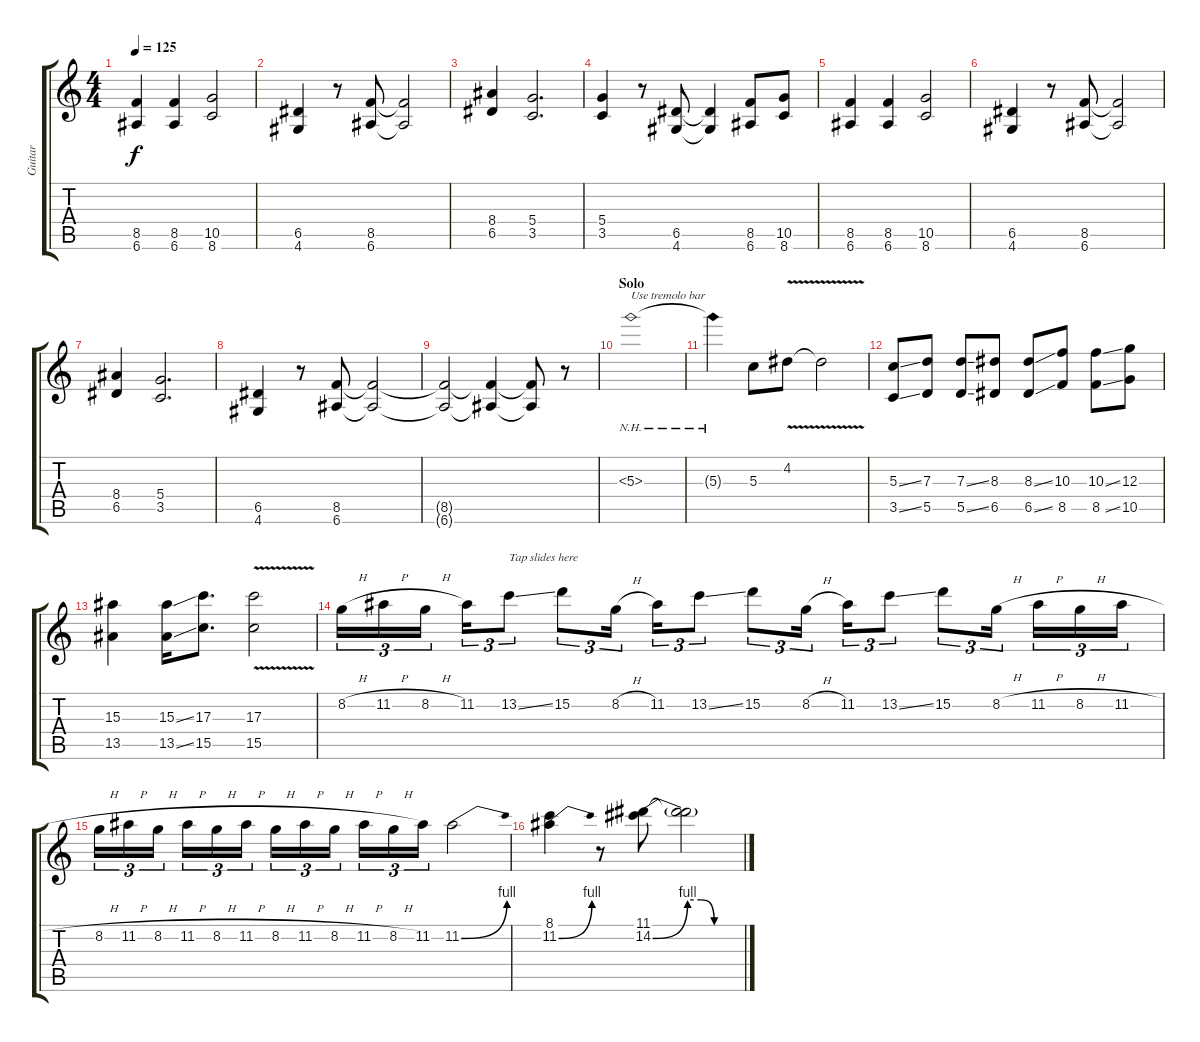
\track ("Guitar" "Guitar") {instrument distortionguitar}
\staff {score tabs}
\tuning (E4 B3 G3 D3 A2 E2) {hide}
\ts (4 4)
\tempo 125
\clef g2
\ks c
(8.5 6.6).4{dy f} (8.5 6.6).4 (10.5 8.6).2 |
(6.5 4.6).4 r.8 (8.5 6.6).8 (8.5{t} 6.6{t}).2 |
(8.4 6.5).4 (5.4 3.5).2{d} |
(5.4 3.5).4 r.8 (6.5 4.6).8 (6.5{t} 4.6{t}).4 (8.5 6.6).8 (10.5 8.6).8 |
(8.5 6.6).4 (8.5 6.6).4 (10.5 8.6).2 |
(6.5 4.6).4 r.8 (8.5 6.6).8 (8.5{t} 6.6{t}).2 |
(8.4 6.5).4 (5.4 3.5).2{d} |
(6.5 4.6).4 r.8 (8.5 6.6).8 (8.5{t} 6.6{t}).2 |
(8.5{t} 6.6{t}).2 (8.5{t} 6.6{t}).4 (8.5{t} 6.6{t}).8 r.8 |
\section ("" "Solo")
5.3{nh}.1{txt "Use tremolo bar"} |
5.3{nh t}.4 5.3.8 4.2{v}.8 4.2{v t}.2 |
(5.3{ss} 3.5{ss}).8 (7.3 5.5).8 (7.3{ss} 5.5{ss}).8 (8.3 6.5).8 (8.3{ss} 6.5{ss}).8 (10.3 8.5).8 (10.3{ss} 8.5{ss}).8 (12.3 10.5).8 |
(15.3 13.5).4 (15.3{ss} 13.5{ss}).16 (17.3 15.5).8{d} (17.3 15.5{v}).2 |
8.2{h}.16{tu (3 2)} 11.2{h}.16{tu (3 2)} 8.2{h}.16{tu (3 2) txt "                                                     "} 11.2.16{tu (3 2)} 13.2{ss}.8{tu (3 2) txt "Tap slides here"} 15.2.8{tu (3 2)} 8.2{h}.16{tu (3 2)} 11.2.16{tu (3 2)} 13.2{ss}.8{tu (3 2)} 15.2.8{tu (3 2)} 8.2{h}.16{tu (3 2)} 11.2.16{tu (3 2)} 13.2{ss}.8{tu (3 2)} 15.2.8{tu (3 2)} 8.2{h}.16{tu (3 2)} 11.2{h}.16{tu (3 2)} 8.2{h}.16{tu (3 2)} 11.2{h}.16{tu (3 2)} |
8.2{h}.16{tu (3 2)} 11.2{h}.16{tu (3 2)} 8.2{h}.16{tu (3 2)} 11.2{h}.16{tu (3 2)} 8.2{h}.16{tu (3 2)} 11.2{h}.16{tu (3 2)} 8.2{h}.16{tu (3 2)} 11.2{h}.16{tu (3 2)} 8.2{h}.16{tu (3 2)} 11.2{h}.16{tu (3 2)} 8.2{h}.16{tu (3 2)} 11.2.16{tu (3 2)} 11.2{be (bend 0 0 60 4)}.2 |
(8.1 11.2{be (bend 0 0 60 4)}).4 r.8 (11.1 14.2{be (bend 0 0 60 4)}).8 (11.1{t} 14.2{be (custom 0 4 15 4 30 0 60 0) t}).2
